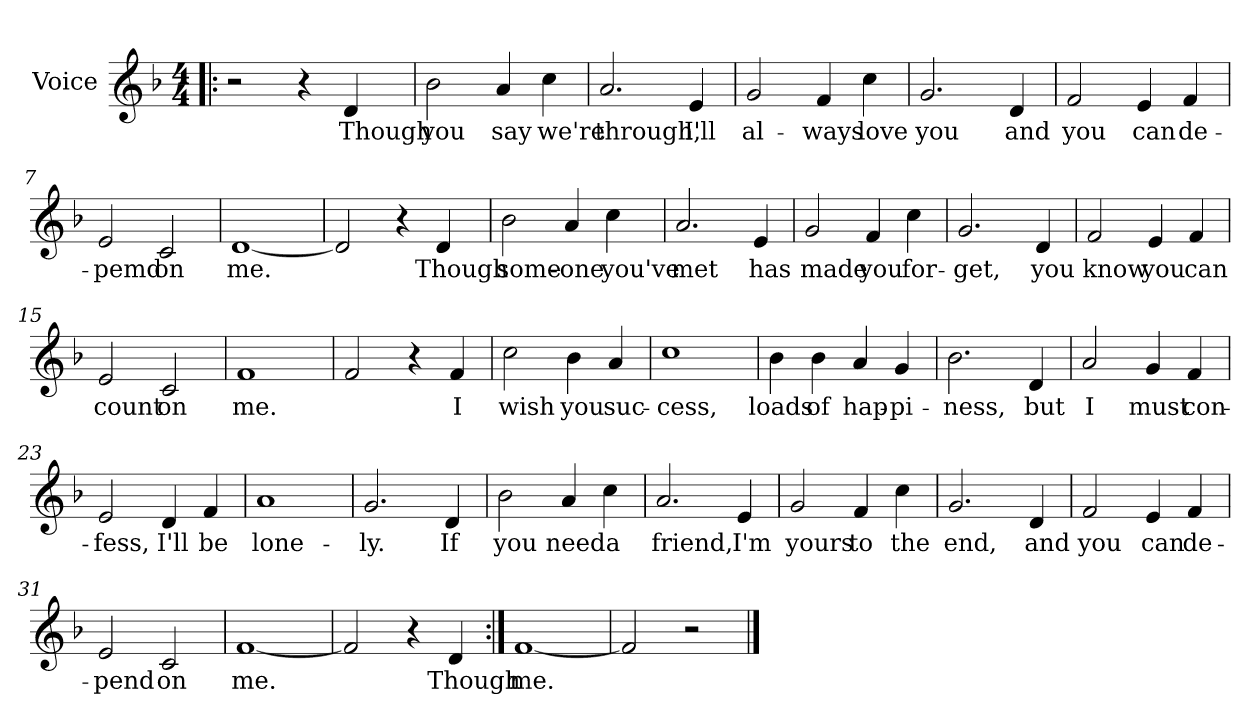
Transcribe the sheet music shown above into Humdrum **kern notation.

**kern	**text
*part1	*part1
*staff1	*staff1
*I"Voice	*
*clefG2	*
*k[b-]	*
*F:	*
*M4/4	*
=1!|:	=1!|:
2r	.
4r	.
4d/	Though
=2	=2
2b-\	you
4a/	say
4cc\	we're
=3	=3
2.a/	through,
4e/	I'll
=4	=4
2g/	al-
4f/	ways
4cc\	love
=5	=5
2.g/	you
4d/	and
!!LO:LB:g=z
=6	=6
2f/	you
4e/	can
4f/	de-
=7	=7
2e/	-pemd
2c/	on
=8	=8
[1d	me.
=9	=9
2d/]	.
4r	.
4d/	Though
=10	=10
2b-\	some-
4a/	-one
4cc\	you've
=11	=11
2.a/	met
4e/	has
!!LO:LB:g=z
=12	=12
2g/	made
4f/	you
4cc\	for-
=13	=13
2.g/	get,
4d/	you
=14	=14
2f/	know
4e/	you
4f/	can
=15	=15
2e/	count
2c/	on
=16	=16
1f	me.
=17	=17
2f/	.
4r	.
4f/	I
!!LO:LB:g=z
=18	=18
2cc\	wish
4b-\	you
4a/	suc-
=19	=19
1cc	cess,
=20	=20
4b-\	loads
4b-\	of
4a/	hap-
4g/	-pi-
=21	=21
2.b-\	-ness,
4d/	but
=22	=22
2a/	I
4g/	must
4f/	con-
=23	=23
2e/	-fess,
4d/	I'll
4f/	be
=24	=24
1a	lone-
!!LO:LB:g=z
=25	=25
2.g/	-ly.
4d/	If
=26	=26
2b-\	you
4a/	need
4cc\	a
=27	=27
2.a/	friend,
4e/	I'm
=28	=28
2g/	yours
4f/	to
4cc\	the
=29	=29
2.g/	end,
4d/	and
!!LO:LB:g=z
=30	=30
2f/	you
4e/	can
4f/	de-
=31	=31
2e/	-pend
2c/	on
=32	=32
[1f	me.
=33	=33
2f/]	.
4r	.
4d/	Though
=34:|!	=34:|!
[1f	me.
=35	=35
2f/]	.
2r	.
==	==
*-	*-
